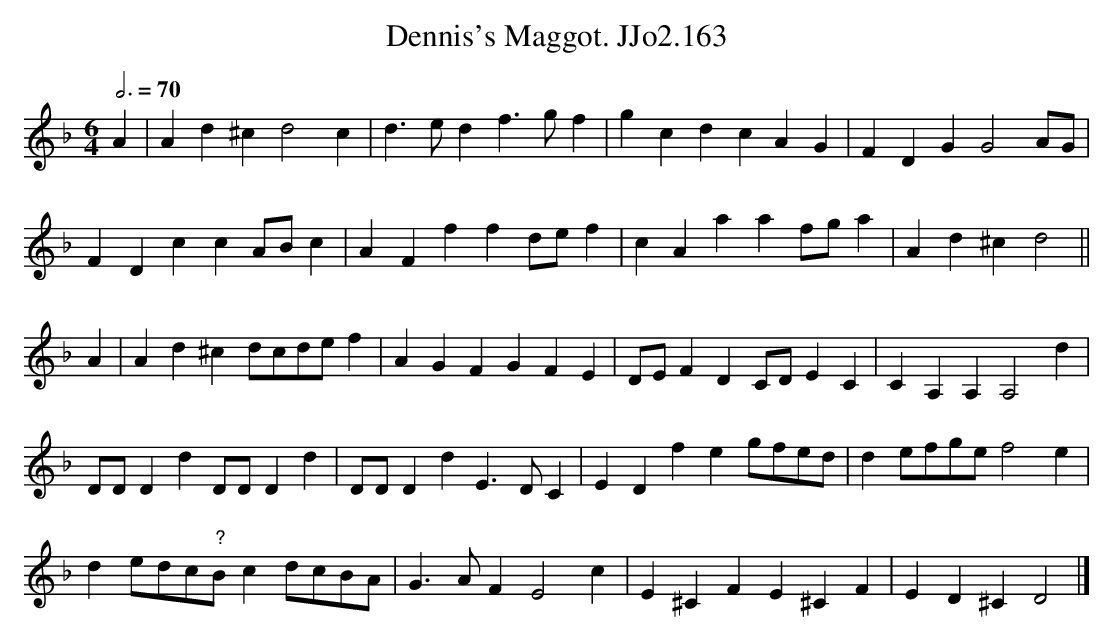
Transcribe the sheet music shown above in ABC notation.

X:1
T:Dennis's Maggot. JJo2.163
M:6/4
L:1/4
Q:3/4=70
K:Dm
A|Ad^cd2c|d>edf>gf|gcdcAG|FDGG2A/G/|
FDccA/B/c|AFffd/e/f|cAaaf/g/a|Ad^cd2||
A|Ad^cd/c/d/e/f|AGFGFE|D/E/FDC/D/EC|CA,A,A,2d|
D/D/DdD/D/Dd|D/D/DdE>DC|EDfeg/f/e/d/|de/f/g/e/f2e|
de/d/c/"?"B/cd/c/B/A/|G>AFE2c|E^CFE^CF|ED^CD2|]
